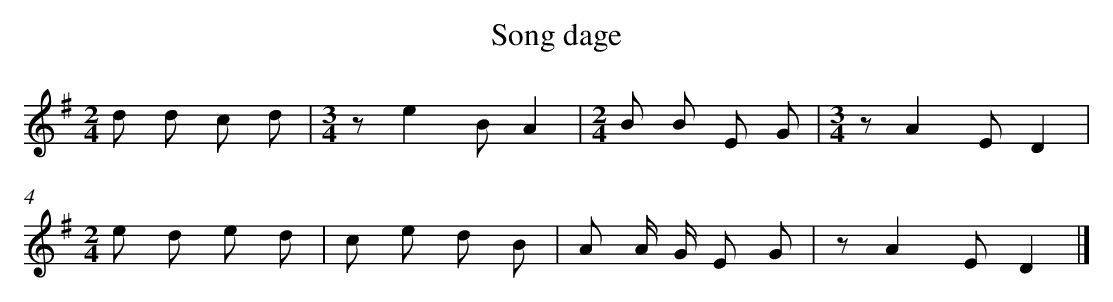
X:1
T: Song dage
L: 1/8
M: 2/4
K: G
d d c d [I:setbarnb 1]|
[M:3/4]ze2BA2 |
[M:2/4]B B E G |
[M:3/4]zA2ED2 |
[M:2/4]e d e d |
c e d B |
A A/ G/ E G |
zA2ED2 |]
